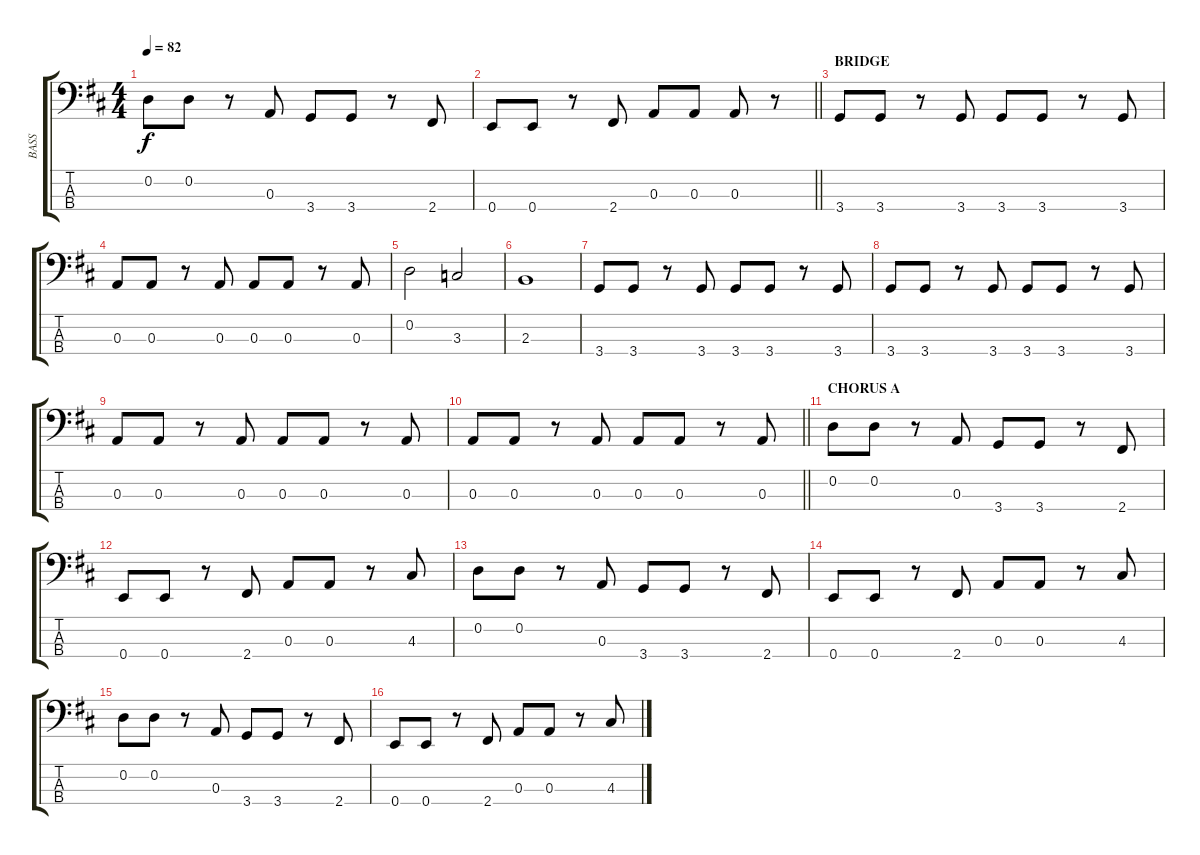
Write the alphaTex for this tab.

\track ("BASS" "BASS") {instrument electricbassfinger}
\staff {score tabs}
\tuning (G2 D2 A1 E1) {hide}
\ts (4 4)
\tempo 82
\clef f4
\ks d
0.2.8{dy f} 0.2.8 r.8 0.3.8 3.4.8 3.4.8 r.8 2.4.8 |
\barLineRight lightlight
0.4.8 0.4.8 r.8 2.4.8 0.3.8 0.3.8 0.3.8 r.8 |
\section ("" "BRIDGE")
3.4.8 3.4.8 r.8 3.4.8 3.4.8 3.4.8 r.8 3.4.8 |
0.3.8 0.3.8 r.8 0.3.8 0.3.8 0.3.8 r.8 0.3.8 |
0.2.2 3.3.2 |
2.3.1 |
3.4.8 3.4.8 r.8 3.4.8 3.4.8 3.4.8 r.8 3.4.8 |
3.4.8 3.4.8 r.8 3.4.8 3.4.8 3.4.8 r.8 3.4.8 |
0.3.8 0.3.8 r.8 0.3.8 0.3.8 0.3.8 r.8 0.3.8 |
\barLineRight lightlight
0.3.8 0.3.8 r.8 0.3.8 0.3.8 0.3.8 r.8 0.3.8 |
\section ("" "CHORUS A")
0.2.8 0.2.8 r.8 0.3.8 3.4.8 3.4.8 r.8 2.4.8 |
0.4.8 0.4.8 r.8 2.4.8 0.3.8 0.3.8 r.8 4.3.8 |
0.2.8 0.2.8 r.8 0.3.8 3.4.8 3.4.8 r.8 2.4.8 |
0.4.8 0.4.8 r.8 2.4.8 0.3.8 0.3.8 r.8 4.3.8 |
0.2.8 0.2.8 r.8 0.3.8 3.4.8 3.4.8 r.8 2.4.8 |
0.4.8 0.4.8 r.8 2.4.8 0.3.8 0.3.8 r.8 4.3.8
